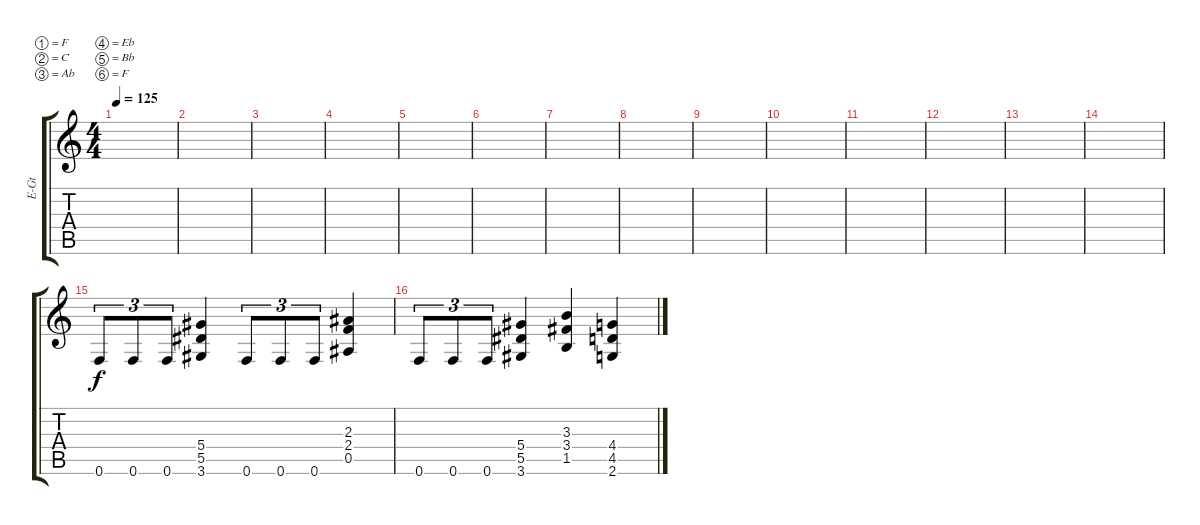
\track ("Kirk Hammet" "E-Gt") {instrument electricguitarclean}
\staff {score tabs}
\tuning (F4 C4 Ab3 Eb3 Bb2 F2)
\ts (4 4)
\tempo 125
\clef g2
\ks c
|
|
|
|
|
|
|
|
|
|
|
|
|
|
0.6.8{tu (3 2)} 0.6.8{tu (3 2)} 0.6.8{tu (3 2)} (5.4 5.5 3.6).4 0.6.8{tu (3 2)} 0.6.8{tu (3 2)} 0.6.8{tu (3 2)} (2.3 2.4 0.5).4 |
0.6.8{tu (3 2)} 0.6.8{tu (3 2)} 0.6.8{tu (3 2)} (5.4 5.5 3.6).4 (3.3 3.4 1.5).4 (4.4 4.5 2.6).4
